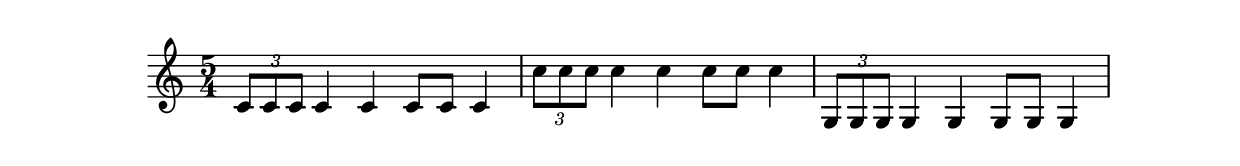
% DO NOT EDIT this file manually; it is automatically
% generated from Documentation/snippets/new
% Make any changes in Documentation/snippets/new/
% and then run scripts/auxiliar/makelsr.py
%
% This file is in the public domain.
%% Note: this file works from version 2.15.27
\version "2.15.27"

\header {
  lsrtags = "pitches"

  texidoc = "
In music that contains many occurrences of the same sequence of notes
at different pitches, the following music function may prove useful.
It takes a note, of which only the pitch is used.   This example
creates the rhythm used throughout Mars, from Gustav Holst's The
Planets.

"
  doctitle = "Creating a sequence of notes on various pitches"
} % begin verbatim


rhythm =
#(define-music-function (parser location p) (ly:pitch?)
   "Make the rhythm in Mars (the Planets) at the given pitch"
  #{ \times 2/3 { $p 8 $p $p } $p 4 $p $p 8 $p $p 4 #})

\new Staff {
  \time 5/4
  \rhythm c'
  \rhythm c''
  \rhythm g
}
